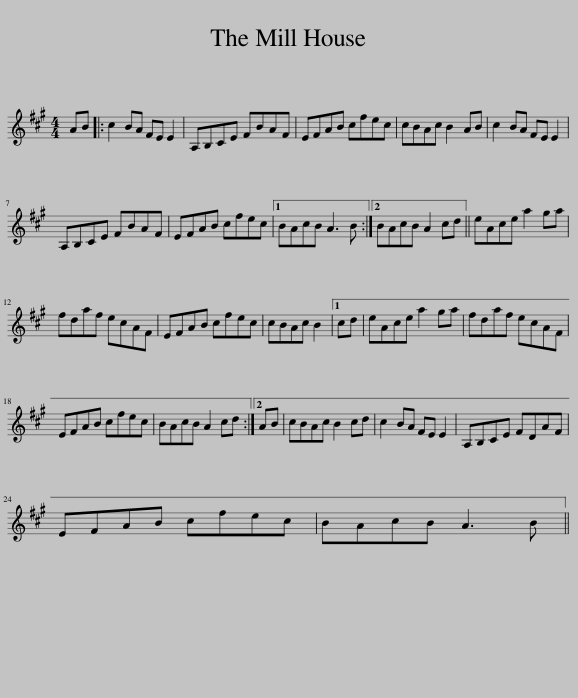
X:1
L:1/8
M:4/4
I:linebreak $
K:A
V:1 treble
V:1
 AB |: c2 BA FE E2 | A,B,CE FBAF | EFAB cfec | cBAc B2 AB | %5
 c2 BA FE E2 |$ A,B,CE FBAF | EFAB cfec |1 BAcB A3 B :|2 BAcB A2 cd || %10
 eAce a2 ga |$ fdaf ecAF | EFAB cfec | cBAc B2 |1 cd | %15
 eAce a2 ga | fdaf ecAF |$ EFAB cfec | BAcB A2 cd :|2 AB | %20
 cBAc B2 cd | c2 BA FE E2 | A,B,CE FDAF |$ EFAB cfec | BAcB A3 B || %25
